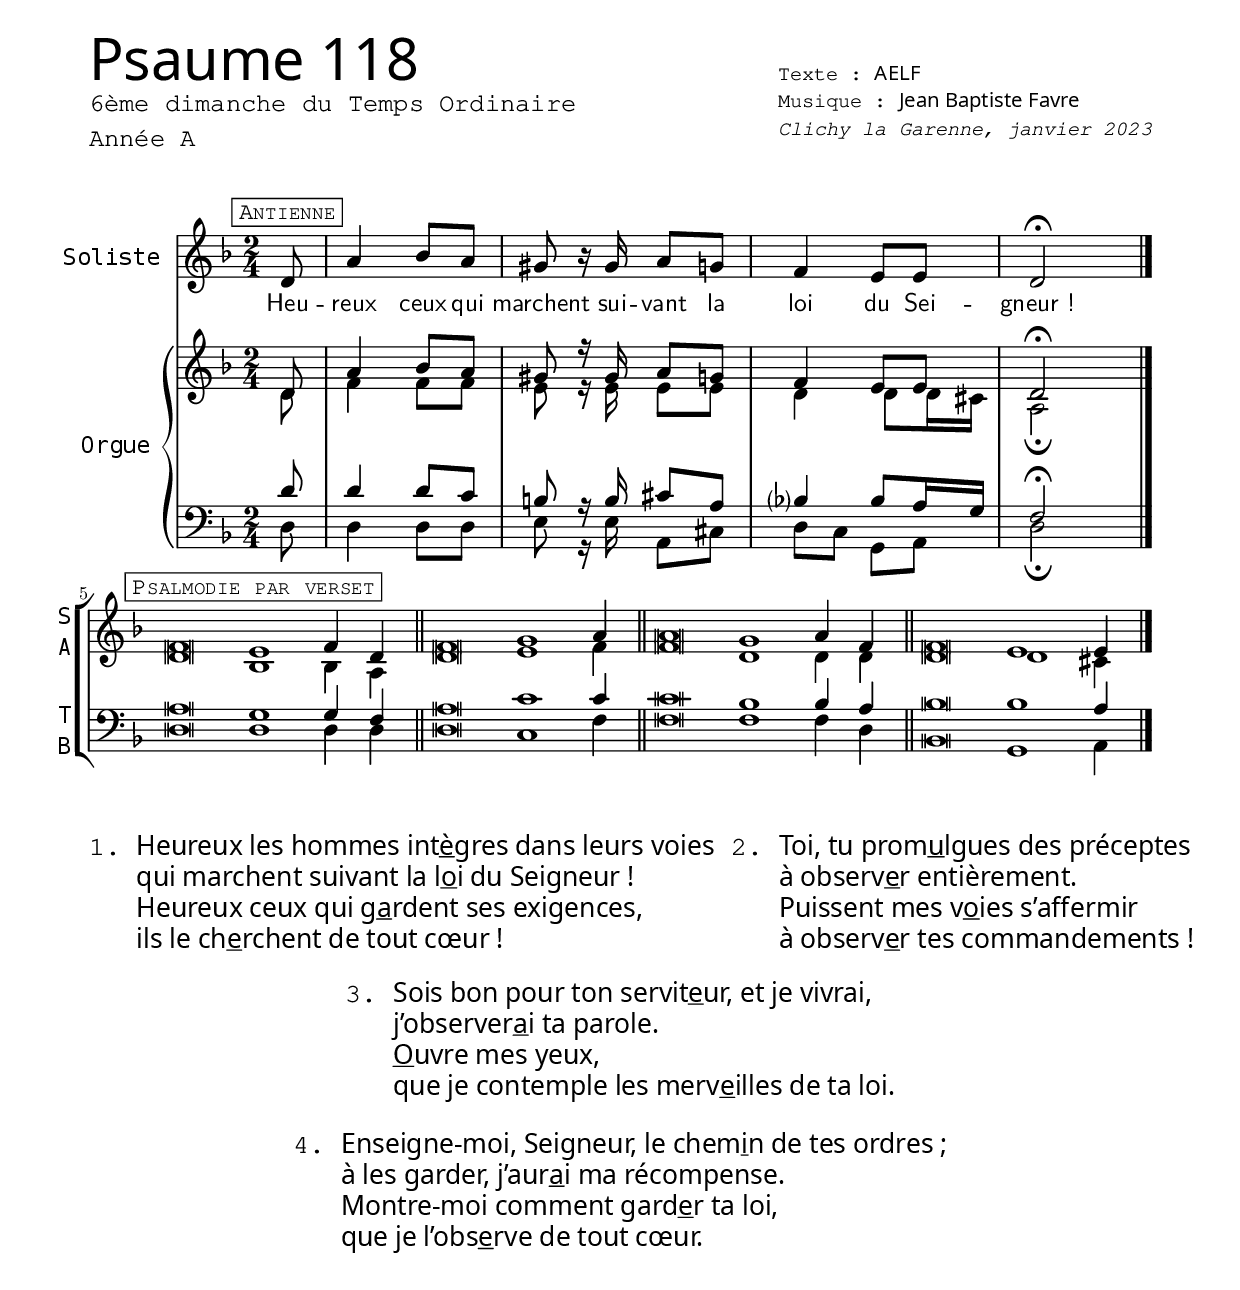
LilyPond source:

\version "2.18.2"
\language "english"
\include "../libs/commonFunctions.ily"

tempoVerseRallentando = {
  \set Score.tempoHideNote = ##t
  \tempo 4=60
}
tempoVerseAcelerando = {
  \set Score.tempoHideNote = ##t
  \tempo 2=120
}

scoreHeader = \header {
  title = "Psaume 118"
  subtitle = \markup { \column{"6ème dimanche du Temps Ordinaire" "Année A"}}
  composer = "Jean Baptiste Favre"
  poet = "AELF"
  date = "Clichy la Garenne, janvier 2023"
}

global = {
  \key d \minor
  \time 2/4
}

%%%%%%%%%%%%%%%%%%%%%%%%%%%%%%
%%%%%%%%%% Antiphon %%%%%%%%%%
%%%%%%%%%%%%%%%%%%%%%%%%%%%%%%

antiphonRythm = {
  \autoBeamOff
 \partial 8 s8 s2*4 \bar "|." \break
}
antiphonMusicSoprano = \relative c' {
  \markCustom "Antienne"
  d8 a'4 bf8 a gs8 r16 gs16 a8 g f4 e8 e d2
  }

antiphonMusicAlto = \relative c' {
  d8 f4 f8 f e r16 e16 e8 e d4 d8 d16 cs a2
  }

antiphonMusicTenor = \relative c' {
  d8 d4 d8 c b r16 b16 cs8 a bf?4 bf8 a16 g f2
  }

antiphonMusicBass = \relative c {
  d8 d4 d8 d e8 r16 e16 a,8 cs d c g8 a d2
  }

antiphonLyrics = \lyricmode {
  Heu -- reux ceux qui marchent sui -- vant la loi du Sei -- gneur&nbsp;!
  }

antiphonLyricsSoprano = \antiphonLyrics
antiphonLyricsAlto = {}
antiphonLyricsTenor = {}
antiphonLyricsBass = {}

%%%%%%%%%%%%%%%%%%%%%%%%%%%%%%%%%%%%%%%%%%%%%%
%%%%%%%%%%          Verses          %%%%%%%%%%
%%%%%%%%%%%%%%%%%%%%%%%%%%%%%%%%%%%%%%%%%%%%%%
verseStropheRythm = {
  \accidentalStyle forget
  \once \override Score.RehearsalMark.break-align-symbols = #'(clef)
  \markCustom "Psalmodie par verset" \cadenzaOn
  \tempoVerseAcelerando s\breve s1 \tempoVerseRallentando s4 s \bar "||"
  \tempoVerseAcelerando s\breve s1 \tempoVerseRallentando s4 \bar "||"
  \tempoVerseAcelerando s\breve s1 \tempoVerseRallentando s4 s \bar "||"
  \tempoVerseAcelerando s\breve s1 \tempoVerseRallentando s4 \bar "|." \break
}
verseStropheMusicSoprano = \relative c' {
  f\breve e1 f4 d4
  f\breve g1 a4
  a\breve g1 a4 f
  f\breve e1 e4
  }
verseStropheMusicAlto = \relative c' {
  d\breve bf1 bf4 a
  d\breve e1 f4
  f\breve d1 d4 d
  d\breve d1 cs4
  }

verseStropheMusicTenor = \relative c' {
  a\breve g1 g4 f
  a\breve c1 c4
  c\breve bf1 bf4 a4
  bf\breve bf1 a4
  }

verseStropheMusicBass = \relative c {
  d\breve d1 d4 d
  d\breve c1 f4
  f\breve f1 f4 d
  bf\breve g1 a4
  }

verseLyrics = \markuplist {
  \override #'(font-family . sans)
  \override #'(font-size . 1.3)
  \column {
    \fill-line {
      \left-column{
        \concat { \typewriter "1. " "Heureux les hommes int" \underline è "gres dans leurs voies"}
        \concat { \typewriter "   " "qui marchent suivant la l" \underline o "i du Seigneur&nbsp;!"}
        \concat { \typewriter "   " "Heureux ceux qui g" \underline a "rdent ses exigences,"}
        \concat { \typewriter "   " "ils le ch" \underline e "rchent de tout cœur&nbsp;!"}
      }
      \hspace #10
      \left-column{
        \concat { \typewriter "2. " "Toi, tu prom" \underline u "lgues des préceptes"}
        \concat { \typewriter "   " "à observ" \underline e "r entièrement."}
        \concat { \typewriter "   " "Puissent mes v" \underline o "ies s’affermir"}
        \concat { \typewriter "   " "à observ" \underline e "r tes commandements&nbsp;!"}
      }
    }
    \vspace #1
    \fill-line {
      \left-column{
        \concat { \typewriter "3. " "Sois bon pour ton servit" \underline e "ur, et je vivrai,"}
        \concat { \typewriter "   " "j’observer" \underline a "i ta parole."}
        \concat { \typewriter "   " \underline O "uvre mes yeux,"}
        \concat { \typewriter "   " "que je contemple les merv" \underline e "illes de ta loi."}
      }
    }
    \vspace #1
    \fill-line {
      \left-column{
        \concat { \typewriter "4. " "Enseigne-moi, Seigneur, le chem" \underline i "n de tes ordres&nbsp;;"}
        \concat { \typewriter "   " "à les garder, j’aur" \underline a "i ma récompense."}
        \concat { \typewriter "   " "Montre-moi comment gard" \underline e "r ta loi,"}
        \concat { \typewriter "   " "que je l’obs" \underline e "rve de tout cœur."}
      }
    }
  }
}

%%%%%%%%%%%%%%%%%%%%%%%%%%%%%%%%%%%%%%%%%%%%%%%%%%%%%%%%%%%%%%%%%%%%%
%%%%%%%%%%%%%%%%%%%          Draw score          %%%%%%%%%%%%%%%%%%%%
%%%%%%%%%%%%%%%%%%%%%%%%%%%%%%%%%%%%%%%%%%%%%%%%%%%%%%%%%%%%%%%%%%%%%
% Load Piano settings & layout
partition = {
  <<
    % Antienne à 4 voix mixtes
    %\include "../libs/layouts/commonAntiphonFourVoices.ily"
    \new ChoirStaff = "Antophon4Voices" <<
      \new Staff = "AntiphonSopranoStaff" <<
        \once \override Staff.VerticalAxisGroup.remove-first = ##t
        \set Staff.instrumentName = "Soliste"
        \clef "treble"
        \new Dynamics \antiphonRythm
        \new Voice = "antiphonSoprano" { \global \antiphonMusicSoprano\fermata}
        \new Lyrics \lyricsto "antiphonSoprano" { \antiphonLyricsSoprano }
      >>
      %{\new Staff = "AntiphonAltoStaff" <<
        \once \override Staff.VerticalAxisGroup.remove-first = ##t
        \set Staff.instrumentName = "Alto"
        \clef "treble"
        \new Dynamics \antiphonRythm
        \new Voice = "antiphonAlto" { \global \antiphonMusicAlto\fermata }
        \new Lyrics \lyricsto "antiphonAlto" { \antiphonLyricsAlto }
      >>
      \new Staff = "AntiphonTenorStaff" <<
        \once \override Staff.VerticalAxisGroup.remove-first = ##t
        \set Staff.instrumentName = "Ténor"
        \clef "treble_8"
        \new Dynamics \antiphonRythm
        \new Voice = "antiphonTenor" { \global \antiphonMusicTenor\fermata }
        \new Lyrics \lyricsto "antiphonTenor" { \antiphonLyricsTenor }
      >>
      \new Staff  = "AntiphonBassStaff" <<
        \once \override Staff.VerticalAxisGroup.remove-first = ##t
        \set Staff.instrumentName = "Basse"
        \clef "bass"
        \new Dynamics \antiphonRythm
        \new Voice = "AntiphonBass" { \global \antiphonMusicBass\fermata }
        \new Lyrics \lyricsto "AntiphonBass" { \antiphonLyricsBass }
      >>%}
    >>
    %\include "../libs/layouts/commonPiano.ily"
    \new PianoStaff
    <<
      \set PianoStaff.instrumentName = #"Orgue"
      \new Staff <<
        \set Staff.printPartCombineTexts = ##f
        \once \override Staff.VerticalAxisGroup.remove-first = ##t
        \clef treble
        \new Voice = "soprani" {\global \voiceOne \antiphonMusicSoprano\fermata }
        \new Voice = "alti" {\global \voiceTwo \antiphonMusicAlto\fermata }
      >>
      \new Staff <<
        \set Staff.printPartCombineTexts = ##f
        \once \override Staff.VerticalAxisGroup.remove-first = ##t
        \clef bass
        \new Voice = "tenors" {\global \voiceThree \antiphonMusicTenor\fermata }
        \new Voice = "bass" {\global \voiceFour \antiphonMusicBass\fermata }
      >>
    >>
    % Psalmodie à 4 voix mixtes
    %\include "../libs/layouts/commonVerseFourVoices.ily"
    \new ChoirStaff = "versePsalmody"
    <<
      \new Staff = "verseSopranoAlto" <<
        \set Staff.shortInstrumentName = \markup { \right-column { "S" "A" } }
        \once \override Staff.VerticalAxisGroup.remove-first = ##t
        \global
        \clef treble
        \new Dynamics {\silence \antiphonMusicSoprano \verseStropheRythm}
        \new Voice = "verseSoprano" << \voiceOne {\silence \antiphonMusicSoprano \cadenzaOn \voiceOne \verseStropheMusicSoprano } >>
        \new Voice = "verseAlto" << \voiceTwo {\silence \antiphonMusicSoprano \cadenzaOn \voiceTwo \verseStropheMusicAlto } >>
      >>
      \new Staff = "verseTenorBass" <<
        \set Staff.shortInstrumentName = \markup { \right-column { "T" "B" } }
        \once \override Staff.VerticalAxisGroup.remove-first = ##t
        \global
        \clef bass
        \new Dynamics {\silence \antiphonMusicSoprano \verseStropheRythm}
        \new Voice = "verseTenor" << \voiceOne {\silence \antiphonMusicSoprano \cadenzaOn \voiceOne \verseStropheMusicTenor } >>
        \new Voice = "verseBass" << \voiceTwo {\silence \antiphonMusicSoprano \cadenzaOn \voiceTwo \verseStropheMusicBass } >>
      >>
    >>
  >>
}
%%%%%%%%%%%%% PARTITION VISUELLE %%%%%%%%%%%%%
% PDF output
\paper {
  top-margin = 1.5\cm
  bottom-margin = 1.5\cm
  left-margin = 1.5\cm
  right-margin = 1.5\cm
  markup-system-spacing = #'((basic-distance . 10)
     (minimum-distance . 10)
     (padding . 5)
     (stretchability . 5))
 system-system-spacing = #'((basic-distance . 5)
     (minimum-distance . 5)
     (padding . 1)
     (stretchability . 5))
  #(define fonts
    (set-global-fonts
     #:music "emmentaler"
     #:brace "emmentaler"
     #:roman "Latin Modern Roman"
     #:sans "Cantarell"
    ))
  #(include-special-characters)
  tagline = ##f
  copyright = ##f
  scoreTitleMarkup = \markup \columns {
    \fill-line {
      \column {
        \line {
          \left-column {
            \fontsize #8 \sans \fromproperty #'header:title
            \fontsize #1 \typewriter \fromproperty #'header:subtitle
          }
        }
      }
      \column {
        \line {
          \fontsize #-1
          \left-column {
            \line { \concat { \typewriter "Texte&nbsp;: " \sans \fromproperty #'header:poet \bold " " } }
            \line { \concat { \typewriter "Musique&nbsp;: " \sans \fromproperty #'header:composer \bold " " } }
            \typewriter \italic \fromproperty #'header:date
          }
        }
      }
    }
  }
}

%#(set-global-staff-size 18)
\score {
  \partition
  \layout {
      ragged-last = ##f
      \context {
          \Staff
          \RemoveEmptyStaves
          \override NoteHead #'style = #'altdefault
          \override InstrumentName #'font-name = #"Monospace Regular"
      }
      \context {
          \PianoStaff
          \RemoveEmptyStaves
          \override NoteHead #'style = #'altdefault
          \override InstrumentName #'font-name = #"Monospace Regular"
      }
      \context {
          \ChoirStaff
          \RemoveEmptyStaves
          \override NoteHead #'style = #'altdefault
          \override InstrumentName #'font-name = #"Monospace Regular"
      }
      \override LyricText #'font-name = #"Latin Modern Sans"
      \override Score.RehearsalMark.font-family = #'typewriter
  }
  \scoreHeader
}
\verseLyrics

% Midi output
partitionStrophe = {
      \new PianoStaff = "antiphonMusic"
      <<
        \new Staff <<
          \global \clef treble
          \new Dynamics \antiphonRythm
          \new Voice = "antiphonMusicSoprano" \antiphonMusicSoprano
          \new Voice = "antiphonMusicAlto" \antiphonMusicAlto
        >>
        \new Staff <<
          \global \clef bass
          \new Dynamics \antiphonRythm
          \new Voice = "antiphonMusicTenor" \antiphonMusicTenor
          \new Voice = "antiphonMusicBass" \antiphonMusicBass
        >>
      >>
      \new ChoirStaff = "verseMusic"
      <<
        \new Staff = "verseMusicSA"
        <<
          \global
          \clef treble
          \new Dynamics {\verseStropheRythm}
          \new Voice = "verseMusicSoprano" \verseStropheMusicSoprano
          \new Voice = "verseMusicAlto" \verseStropheMusicAlto
        >>
        \new Staff = "verseMusicTB"
        <<
          \global
          \clef bass
          \new Dynamics {\verseStropheRythm}
          \new Voice = "verseMusicTenor" \verseStropheMusicTenor
          \new Voice = "verseMusicBass" \verseStropheMusicBass
        >>
      >>
    }
partitionVerset = {
      \new PianoStaff = "antiphonMusic"
      <<
        \new Staff <<
          \global \clef treble
          \new Dynamics \antiphonRythm
          \new Voice = "antiphonMusicSoprano" \antiphonMusicSoprano
          \new Voice = "antiphonMusicAlto" \antiphonMusicAlto
        >>
        \new Staff <<
          \global \clef bass
          \new Dynamics \antiphonRythm
          \new Voice = "antiphonMusicTenor" \antiphonMusicTenor
          \new Voice = "antiphonMusicBass" \antiphonMusicBass
        >>
      >>
      \new ChoirStaff = "verseMusic"
      <<
        \new Staff = "verseMusicSA"
        <<
          \global
          \clef treble
          \new Dynamics {\verseStropheRythm}
          \new Voice = "verseMusicSoprano" \verseStropheMusicSoprano
          \new Voice = "verseMusicAlto" \verseStropheMusicAlto
        >>
        \new Staff = "verseMusicTB"
        <<
          \global
          \clef bass
          \new Dynamics {\verseStropheRythm}
          \new Voice = "verseMusicTenor" \verseStropheMusicTenor
          \new Voice = "verseMusicBass" \verseStropheMusicBass
        >>
      >>
    }

\book {
\bookOutputSuffix "Verset"
\score {
  <<
    \keepWithTag #'audio \unfoldRepeats \partitionVerset
    \context Staff = "Soprano" {
      \set Score.midiMinimumVolume = #0.5
      \set Score.midiMaximumVolume = #0.7
      \set Staff.midiMinimumVolume = #0.8
      \set Staff.midiMaximumVolume = #1
    }
    \context Voice = "Soprano" {
      \set Score.midiMinimumVolume = #0.5
      \set Score.midiMaximumVolume = #0.7
      \set Staff.midiMinimumVolume = #0.8
      \set Staff.midiMaximumVolume = #1
    }
  >>
  \midi { \set midiMergeUnisons = ##t  \tempo 4. = 55}
}
}
\book {
\bookOutputSuffix "Strophe"
\score {
  <<
    \keepWithTag #'audio \unfoldRepeats \partitionStrophe
    \context Staff = "Soprano" {
      \set Score.midiMinimumVolume = #0.5
      \set Score.midiMaximumVolume = #0.7
      \set Staff.midiMinimumVolume = #0.8
      \set Staff.midiMaximumVolume = #1
    }
    \context Voice = "Soprano" {
      \set Score.midiMinimumVolume = #0.5
      \set Score.midiMaximumVolume = #0.7
      \set Staff.midiMinimumVolume = #0.8
      \set Staff.midiMaximumVolume = #1
    }
  >>
  \midi { \set midiMergeUnisons = ##t \tempo 4. = 55}
}
}